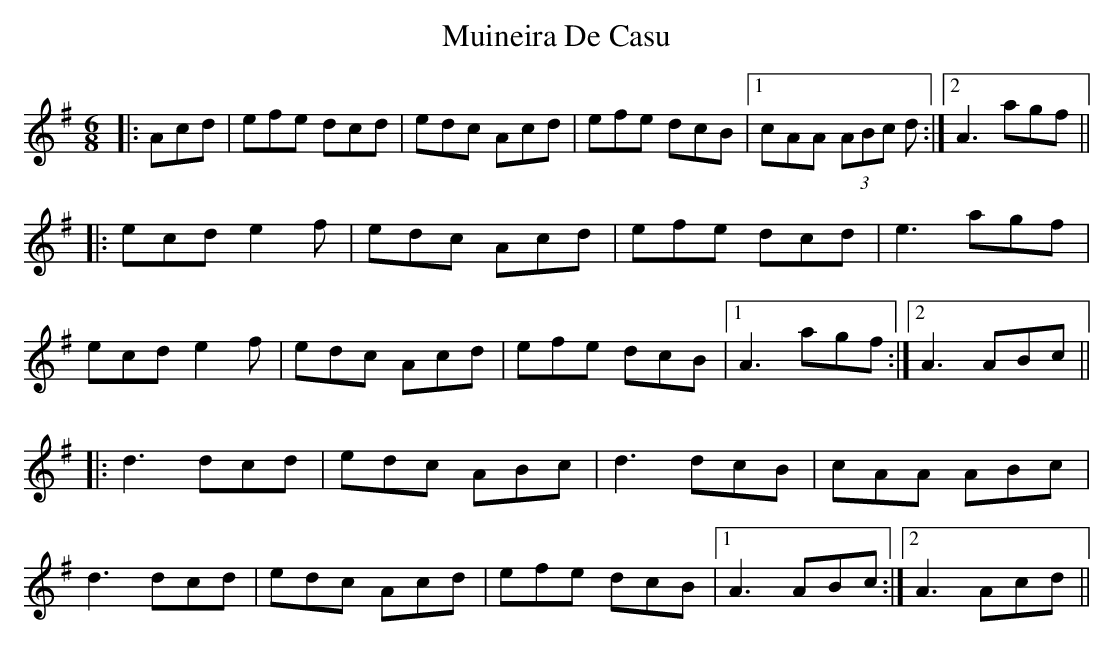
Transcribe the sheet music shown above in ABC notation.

X:1
T: Muineira De Casu
M: 6/8
L: 1/8
K: Gmaj
|:Acd | efe dcd | edc Acd | efe dcB |1 cAA (3ABc d :|2 A3 agf||
|: ecd e2f | edc Acd | efe dcd | e3 agf |
ecd e2f | edc Acd | efe dcB |1 A3 agf :|2 A3 ABc ||
|: d3 dcd | edc ABc | d3 dcB | cAA ABc |
d3 dcd | edc Acd | efe dcB |1 A3 ABc :|2 A3 Acd ||
